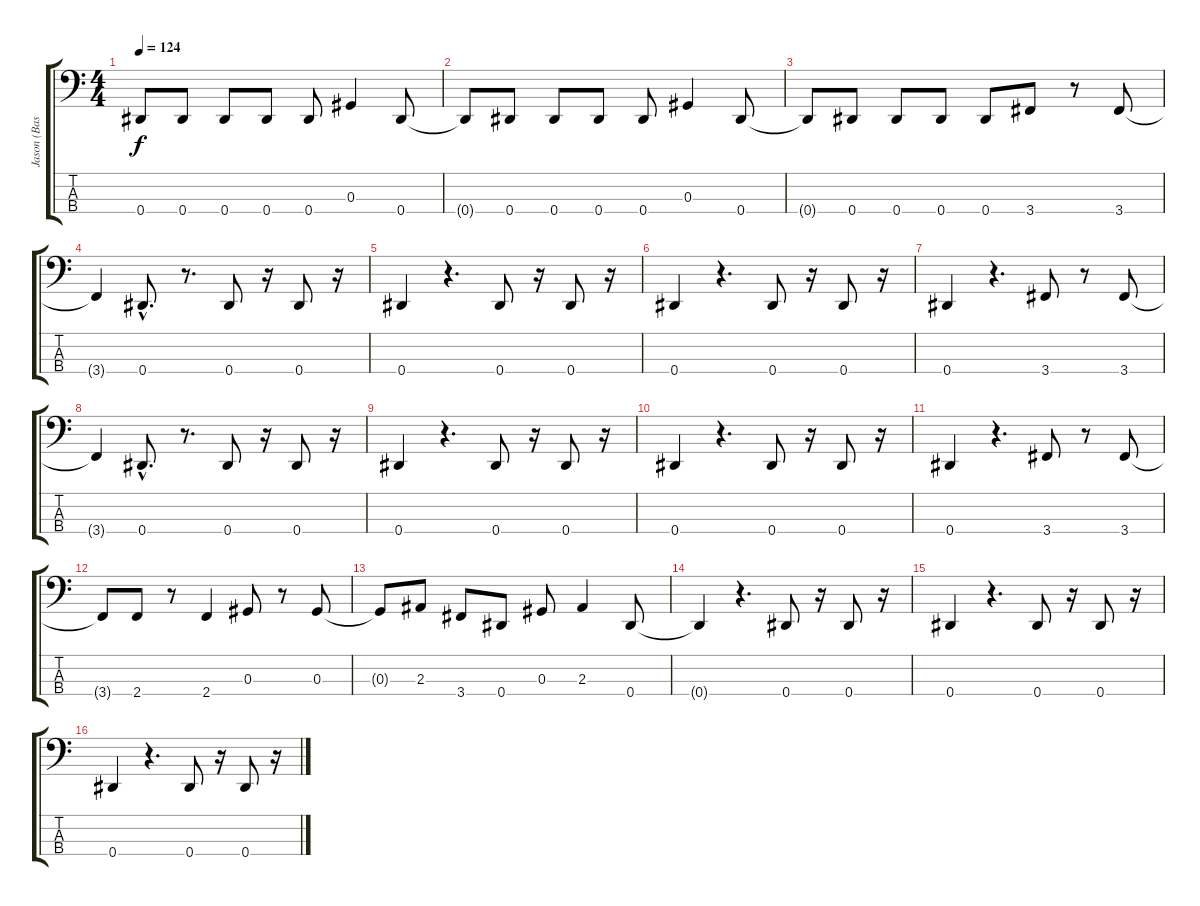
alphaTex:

\track ("Jason (Bass)" "Jason (Bas") {instrument electricbasspick}
\staff {score tabs}
\tuning (Gb2 Db2 Ab1 Eb1) {hide}
\ts (4 4)
\tempo 124
\clef f4
\ks c
0.4{t}.8{dy f} 0.4.8 0.4.8 0.4.8 0.4.8 0.3.4 0.4.8 |
0.4{t}.8 0.4.8 0.4.8 0.4.8 0.4.8 0.3.4 0.4.8 |
0.4{t}.8 0.4.8 0.4.8 0.4.8 0.4.8 3.4.8 r.8 3.4.8 |
3.4{t}.4 0.4{hac}.8{d} r.8{d} 0.4.8 r.16 0.4.8 r.16 |
0.4.4 r.4{d} 0.4.8 r.16 0.4.8 r.16 |
0.4.4 r.4{d} 0.4.8 r.16 0.4.8 r.16 |
0.4.4 r.4{d} 3.4.8 r.8 3.4.8 |
3.4{t}.4 0.4{hac}.8{d} r.8{d} 0.4.8 r.16 0.4.8 r.16 |
0.4.4 r.4{d} 0.4.8 r.16 0.4.8 r.16 |
0.4.4 r.4{d} 0.4.8 r.16 0.4.8 r.16 |
0.4.4 r.4{d} 3.4.8 r.8 3.4.8 |
3.4{t}.8 2.4.8 r.8 2.4.4 0.3.8 r.8 0.3.8 |
0.3{t}.8 2.3.8 3.4.8 0.4.8 0.3.8 2.3.4 0.4.8 |
0.4{t}.4 r.4{d} 0.4.8 r.16 0.4.8 r.16 |
0.4.4 r.4{d} 0.4.8 r.16 0.4.8 r.16 |
0.4.4 r.4{d} 0.4.8 r.16 0.4.8 r.16
